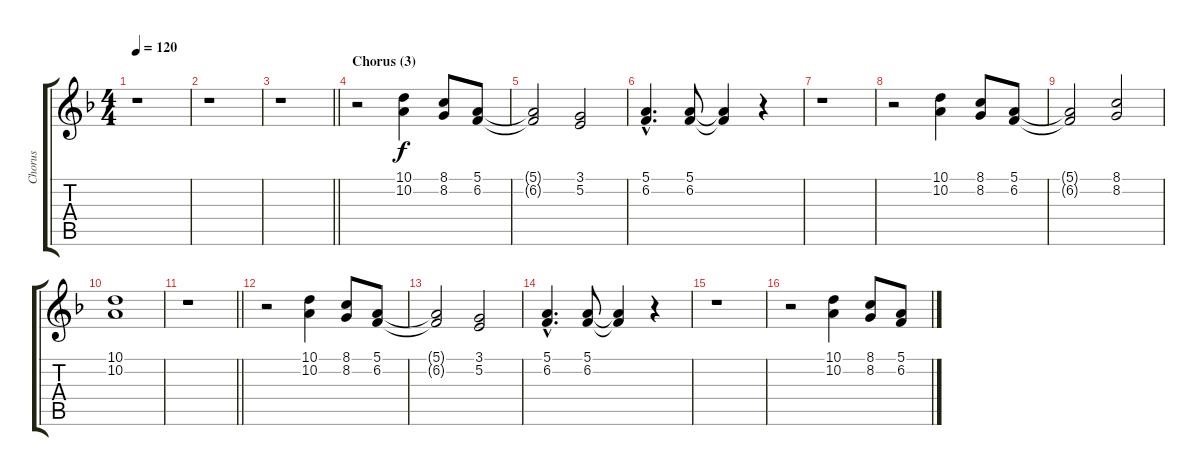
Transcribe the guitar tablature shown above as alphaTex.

\track ("Chorus" "Chorus") {instrument sopranosax}
\staff {score tabs}
\tuning (E4 B3 G3 D3 A2 E2) {hide}
\ts (4 4)
\tempo 120
\clef g2
\ks dminor
r.1{dy f} |
r.1 |
\barLineRight lightlight
r.1 |
\section ("" "Chorus (3)")
r.2 (10.1 10.2).4 (8.1 8.2).8 (5.1 6.2).8 |
(5.1{t} 6.2{t}).2 (3.1 5.2).2 |
(5.1{hac} 6.2{hac}).4{d} (5.1 6.2).8 (5.1{t} 6.2{t}).4 r.4 |
r.1 |
r.2 (10.1 10.2).4 (8.1 8.2).8 (5.1 6.2).8 |
(5.1{t} 6.2{t}).2 (8.1 8.2).2 |
(10.1 10.2).1 |
\barLineRight lightlight
r.1 |
r.2 (10.1 10.2).4 (8.1 8.2).8 (5.1 6.2).8 |
(5.1{t} 6.2{t}).2 (3.1 5.2).2 |
(5.1{hac} 6.2{hac}).4{d} (5.1 6.2).8 (5.1{t} 6.2{t}).4 r.4 |
r.1 |
r.2 (10.1 10.2).4 (8.1 8.2).8 (5.1 6.2).8
